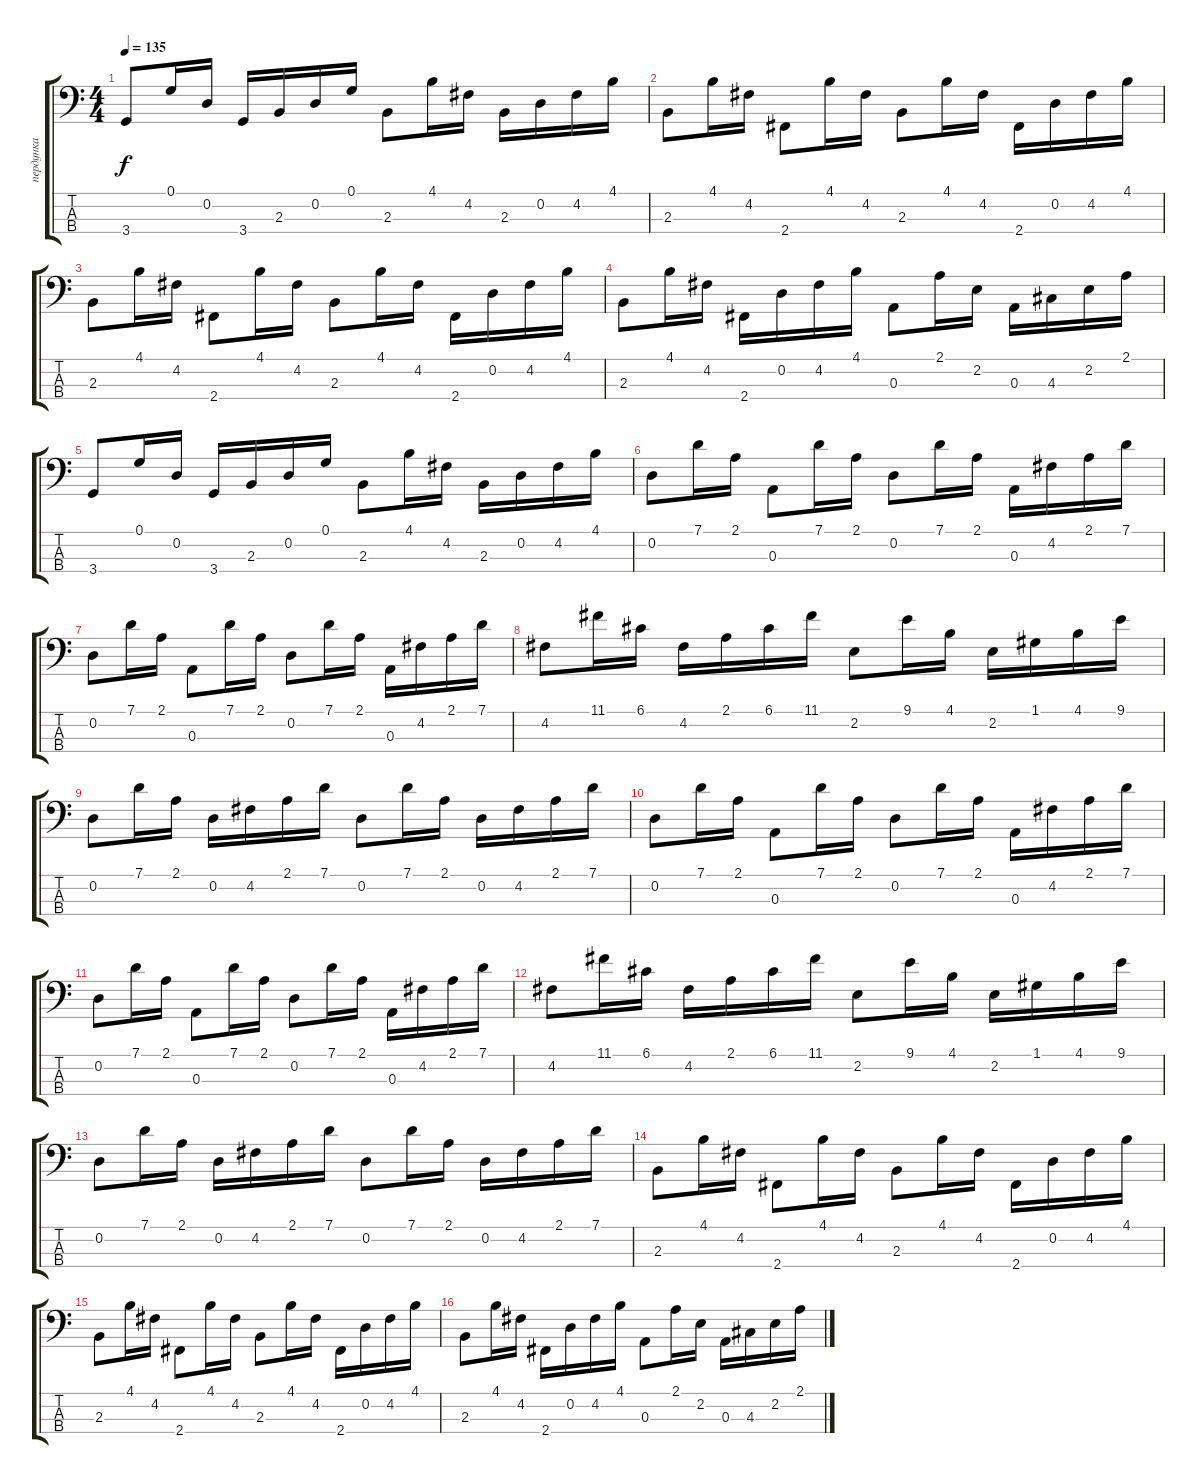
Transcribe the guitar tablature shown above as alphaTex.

\track ("пердунка" "пердунка") {instrument synthbass1}
\staff {score tabs}
\tuning (G2 D2 A1 E1) {hide}
\ts (4 4)
\tempo 135
\clef f4
\ks c
3.4.8{dy f} 0.1.16 0.2.16 3.4.16 2.3.16 0.2.16 0.1.16 2.3.8 4.1.16 4.2.16 2.3.16 0.2.16 4.2.16 4.1.16 |
2.3.8 4.1.16 4.2.16 2.4.8 4.1.16 4.2.16 2.3.8 4.1.16 4.2.16 2.4.16 0.2.16 4.2.16 4.1.16 |
2.3.8 4.1.16 4.2.16 2.4.8 4.1.16 4.2.16 2.3.8 4.1.16 4.2.16 2.4.16 0.2.16 4.2.16 4.1.16 |
2.3.8 4.1.16 4.2.16 2.4.16 0.2.16 4.2.16 4.1.16 0.3.8 2.1.16 2.2.16 0.3.16 4.3.16 2.2.16 2.1.16 |
3.4.8 0.1.16 0.2.16 3.4.16 2.3.16 0.2.16 0.1.16 2.3.8 4.1.16 4.2.16 2.3.16 0.2.16 4.2.16 4.1.16 |
0.2.8 7.1.16 2.1.16 0.3.8 7.1.16 2.1.16 0.2.8 7.1.16 2.1.16 0.3.16 4.2.16 2.1.16 7.1.16 |
0.2.8 7.1.16 2.1.16 0.3.8 7.1.16 2.1.16 0.2.8 7.1.16 2.1.16 0.3.16 4.2.16 2.1.16 7.1.16 |
4.2.8 11.1.16 6.1.16 4.2.16 2.1.16 6.1.16 11.1.16 2.2.8 9.1.16 4.1.16 2.2.16 1.1.16 4.1.16 9.1.16 |
0.2.8 7.1.16 2.1.16 0.2.16 4.2.16 2.1.16 7.1.16 0.2.8 7.1.16 2.1.16 0.2.16 4.2.16 2.1.16 7.1.16 |
0.2.8 7.1.16 2.1.16 0.3.8 7.1.16 2.1.16 0.2.8 7.1.16 2.1.16 0.3.16 4.2.16 2.1.16 7.1.16 |
0.2.8 7.1.16 2.1.16 0.3.8 7.1.16 2.1.16 0.2.8 7.1.16 2.1.16 0.3.16 4.2.16 2.1.16 7.1.16 |
4.2.8 11.1.16 6.1.16 4.2.16 2.1.16 6.1.16 11.1.16 2.2.8 9.1.16 4.1.16 2.2.16 1.1.16 4.1.16 9.1.16 |
0.2.8 7.1.16 2.1.16 0.2.16 4.2.16 2.1.16 7.1.16 0.2.8 7.1.16 2.1.16 0.2.16 4.2.16 2.1.16 7.1.16 |
2.3.8 4.1.16 4.2.16 2.4.8 4.1.16 4.2.16 2.3.8 4.1.16 4.2.16 2.4.16 0.2.16 4.2.16 4.1.16 |
2.3.8 4.1.16 4.2.16 2.4.8 4.1.16 4.2.16 2.3.8 4.1.16 4.2.16 2.4.16 0.2.16 4.2.16 4.1.16 |
2.3.8 4.1.16 4.2.16 2.4.16 0.2.16 4.2.16 4.1.16 0.3.8 2.1.16 2.2.16 0.3.16 4.3.16 2.2.16 2.1.16
